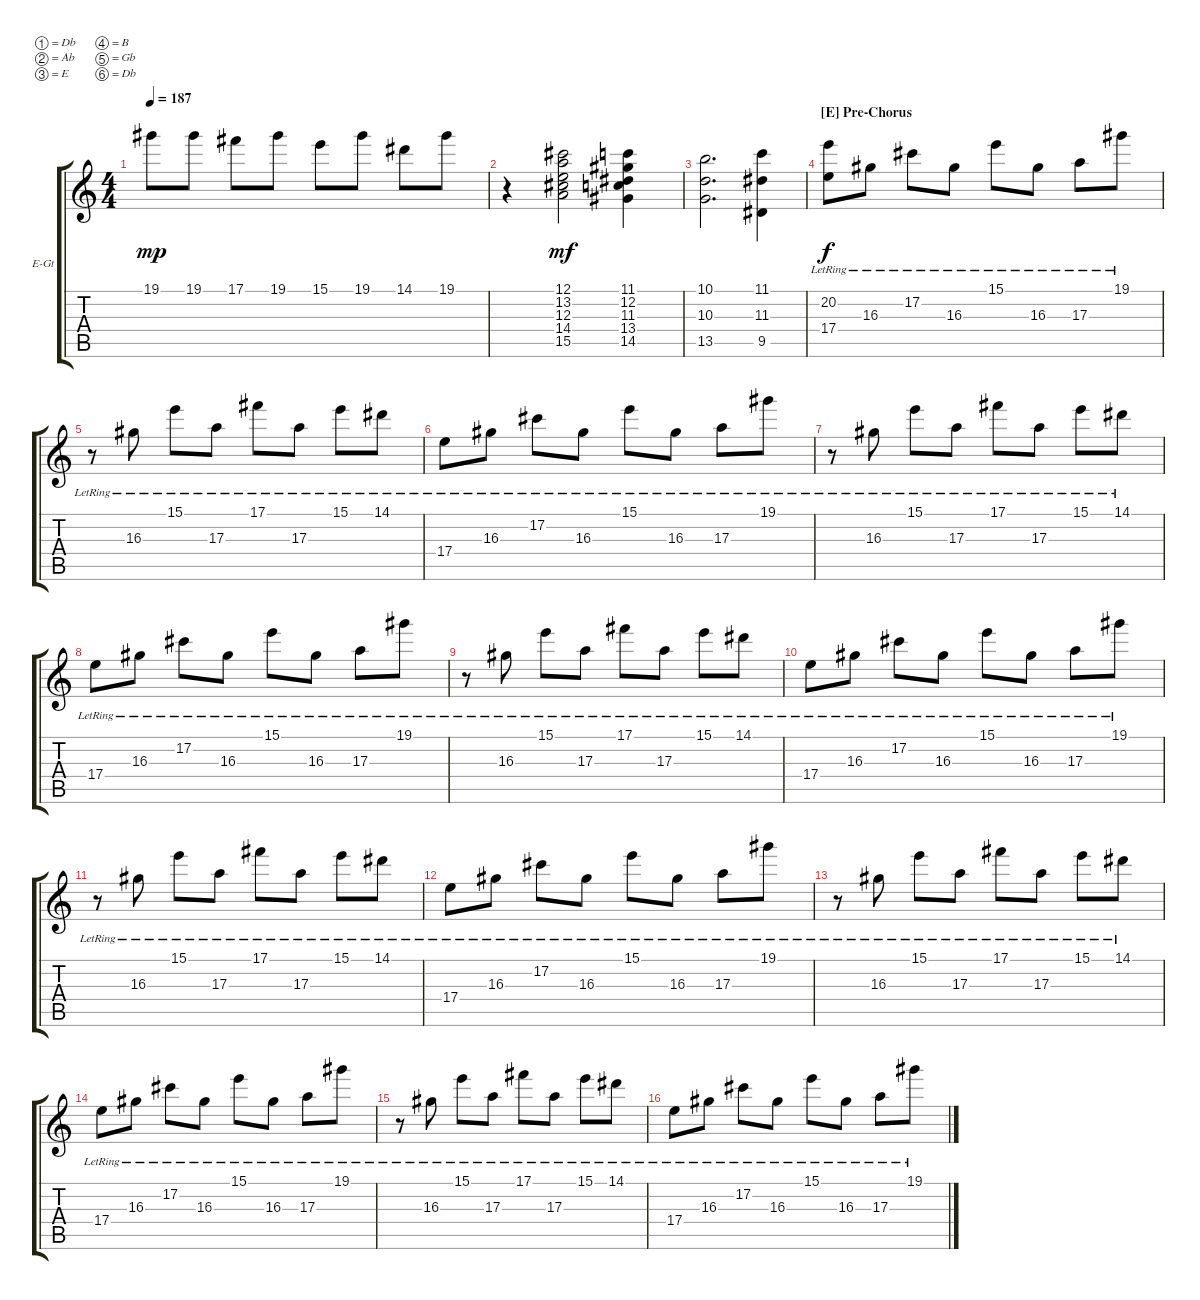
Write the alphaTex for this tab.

\defaultSystemsLayout 4
\bracketExtendMode groupsimilarinstruments
\firstSystemTrackNameOrientation horizontal
\otherSystemsTrackNameOrientation horizontal
\track ("Synth" "E-Gt") {instrument voiceoohs}
\staff {score tabs}
\tuning (Db4 Ab3 E3 B2 Gb2 Db2)
\displaytranspose 12
\ts (4 4)
\tempo 187
\clef g2
\scale
0.333333
\ks c
19.1.8{dy mp} 19.1.8 17.1.8 19.1.8 15.1.8 19.1.8 14.1.8 19.1.8 |
\scale
0.333333 r.4 (13.2 12.3 14.4 15.5 12.1).2{dy mf} (14.5 13.4 11.3 12.2 11.1).4 |
\scale
0.333333 (10.1 13.5 10.3).2{d} (9.5 11.1 11.3).4 |
\section ("E" "Pre-Chorus")
\scale
0.333333 (17.4{lr} 20.2).8{dy f} 16.3{lr}.8 17.2{lr}.8 16.3{lr}.8 15.1{lr}.8 16.3{lr}.8 17.3{lr}.8 19.1{lr}.8 |
\scale
0.333333 r.8 16.3{lr}.8 15.1{lr}.8 17.3{lr}.8 17.1{lr}.8 17.3{lr}.8 15.1{lr}.8 14.1{lr}.8 |
\scale
0.333333 17.4{lr}.8 16.3{lr}.8 17.2{lr}.8 16.3{lr}.8 15.1{lr}.8 16.3{lr}.8 17.3{lr}.8 19.1{lr}.8 |
\scale
0.333333 r.8 16.3{lr}.8 15.1{lr}.8 17.3{lr}.8 17.1{lr}.8 17.3{lr}.8 15.1{lr}.8 14.1{lr}.8 |
\scale
0.333333 17.4{lr}.8 16.3{lr}.8 17.2{lr}.8 16.3{lr}.8 15.1{lr}.8 16.3{lr}.8 17.3{lr}.8 19.1{lr}.8 |
\scale
0.333333 r.8 16.3{lr}.8 15.1{lr}.8 17.3{lr}.8 17.1{lr}.8 17.3{lr}.8 15.1{lr}.8 14.1{lr}.8 |
\scale
0.333333 17.4{lr}.8 16.3{lr}.8 17.2{lr}.8 16.3{lr}.8 15.1{lr}.8 16.3{lr}.8 17.3{lr}.8 19.1{lr}.8 |
\scale
0.333333 r.8 16.3{lr}.8 15.1{lr}.8 17.3{lr}.8 17.1{lr}.8 17.3{lr}.8 15.1{lr}.8 14.1{lr}.8 |
\scale
0.333333 17.4{lr}.8 16.3{lr}.8 17.2{lr}.8 16.3{lr}.8 15.1{lr}.8 16.3{lr}.8 17.3{lr}.8 19.1{lr}.8 |
\scale
0.333333 r.8 16.3{lr}.8 15.1{lr}.8 17.3{lr}.8 17.1{lr}.8 17.3{lr}.8 15.1{lr}.8 14.1{lr}.8 |
\scale
0.333333 17.4{lr}.8 16.3{lr}.8 17.2{lr}.8 16.3{lr}.8 15.1{lr}.8 16.3{lr}.8 17.3{lr}.8 19.1{lr}.8 |
\scale
0.333333 r.8 16.3{lr}.8 15.1{lr}.8 17.3{lr}.8 17.1{lr}.8 17.3{lr}.8 15.1{lr}.8 14.1{lr}.8 |
\scale
0.333333 17.4{lr}.8 16.3{lr}.8 17.2{lr}.8 16.3{lr}.8 15.1{lr}.8 16.3{lr}.8 17.3{lr}.8 19.1{lr}.8
